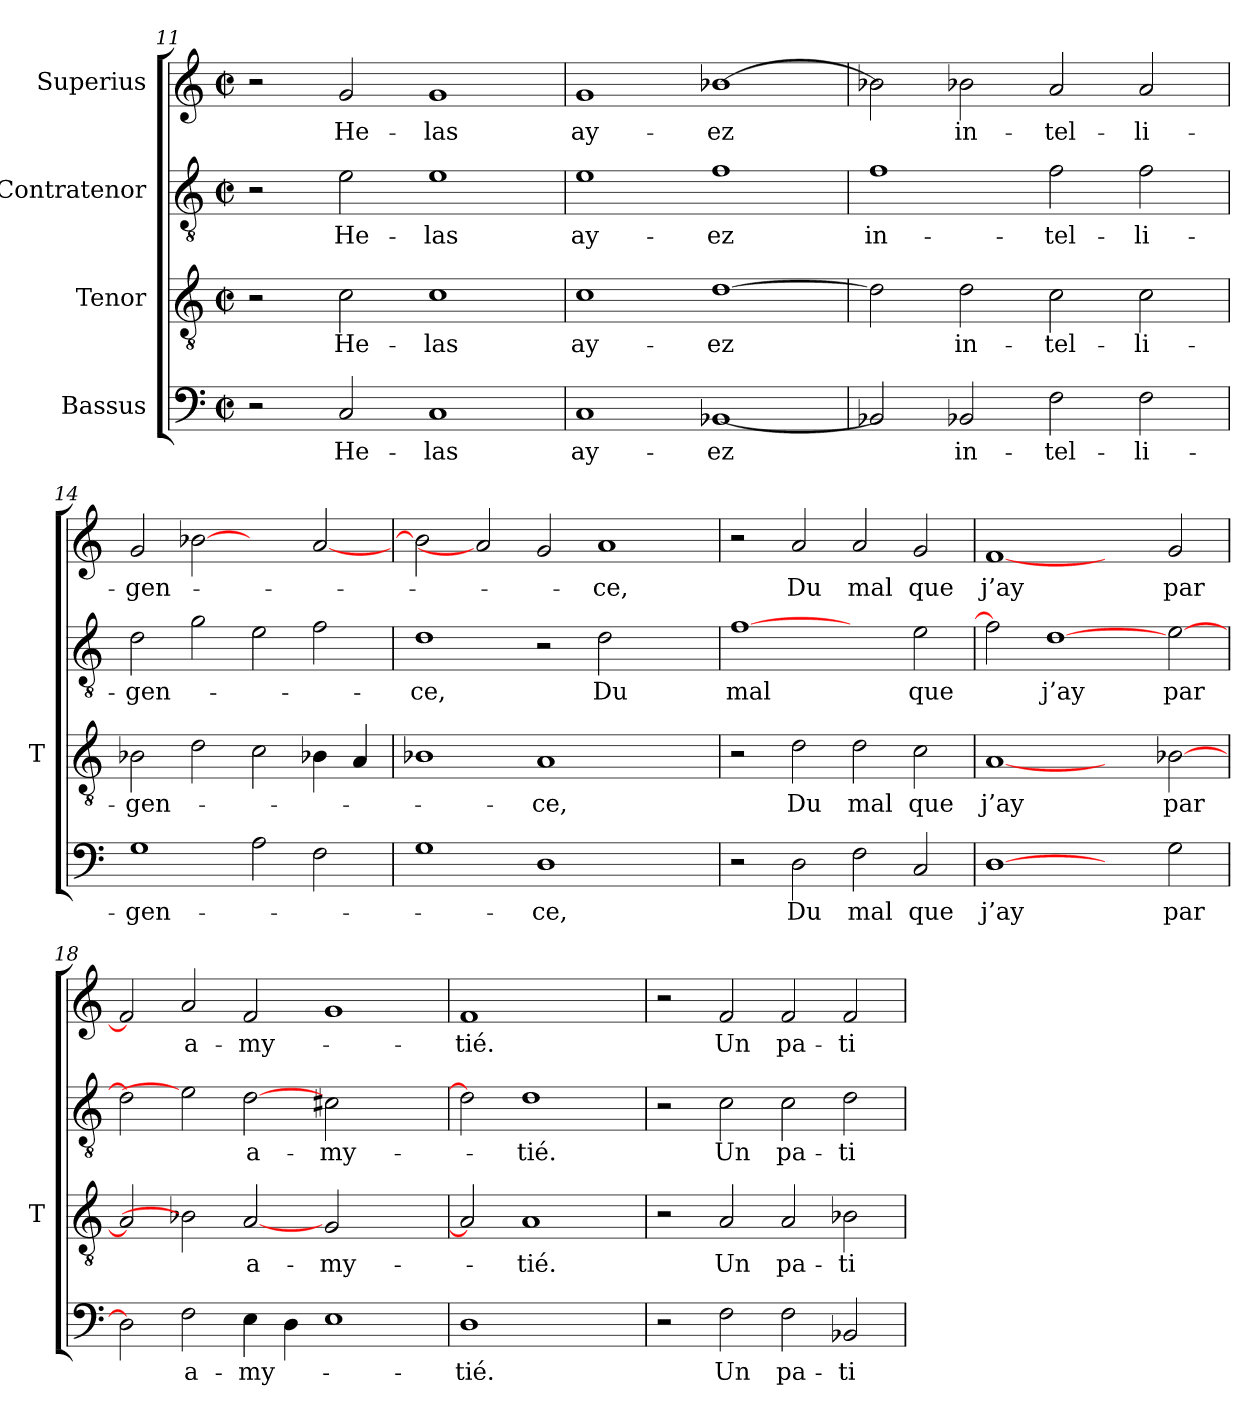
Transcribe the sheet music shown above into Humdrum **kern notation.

**kern	**text	**kern	**text	**kern	**text	**kern	**text
*part4	*part4	*part3	*part3	*part2	*part2	*part1	*part1
*staff4	*staff4	*staff3	*staff3	*staff2	*staff2	*staff1	*staff1
*I"Bassus	*	*I"Tenor	*	*I"Contratenor	*	*I"Superius	*
*	*	*I'T	*	*	*	*	*
*clefF4	*	*clefGv2	*	*clefGv2	*	*clefG2	*
*k[]	*	*k[]	*	*k[]	*	*k[]	*
*C:	*	*C:	*	*C:	*	*C:	*
*M2/2	*	*M2/2	*	*M2/2	*	*M2/2	*
*met(c|)	*	*met(c|)	*	*met(c|)	*	*met(c|)	*
=11	=11	=11	=11	=11	=11	=11	=11
2r	.	2r	.	2r	.	2r	.
2C	He-	2c	He-	2e	He-	2g	He-
1C	-las	1c	-las	1e	-las	1g	-las
=12	=12	=12	=12	=12	=12	=12	=12
1C	ay-	1c	ay-	1e	ay-	1g	ay-
[1BB-X	-ez	[1d	-ez	1f	-ez	[1b-X	-ez
=13	=13	=13	=13	=13	=13	=13	=13
2BB-X]	.	2d]	.	1f	in-	2b-X]	.
2BB-X	in-	2d	in-	.	.	2b-X	in-
2F	tel-	2c	tel-	2f	tel-	2a	tel-
2F	li-	2c	li-	2f	li-	2a	li-
=14	=14	=14	=14	=14	=14	=14	=14
1G	gen-	2B-X	gen-	2d	gen-	2g	gen-
.	.	2d	.	2g	.	[2b-X	.
2A	.	2c	.	2e	.	2ryy	.
2F	.	4B-X	.	2f	.	[2a	.
.	.	4A	.	.	.	.	.
=15	=15	=15	=15	=15	=15	=15	=15
1G	.	1B-X	.	1d	-ce,	2b-]	.
.	.	.	.	.	.	2a]	.
1D	-ce,	1A	-ce,	2r	.	2g	.
.	.	.	.	2d	-Du	1a	-ce,
2ryy	.	2ryy	.	2ryy	.	.	.
!!LO:PB:g=z
=16	=16	=16	=16	=16	=16	=16	=16
2r	.	2r	.	[1f	-mal	2r	.
2D	-Du	2d	-Du	.	.	2a	-Du
2F	-mal	2d	-mal	2ryy	.	2a	-mal
2C	-que	2c	-que	2e	-que	2g	-que
=17	=17	=17	=17	=17	=17	=17	=17
[1D	-j’ay	[1A	-j’ay	2f]	.	[1f	-j’ay
.	.	.	.	[1d	-j’ay	.	.
2ryy	.	2ryy	.	.	.	2ryy	.
2G	-par	[2B-X	-par	[2e	-par	2g	-par
=18	=18	=18	=18	=18	=18	=18	=18
2D]	.	2A]	.	2d]	.	2f]	.
2F	a-	2B-X]	.	2e]	.	2a	a-
4E	my-	[2A	a-	[2d	a-	2f	my-
4D	.	.	.	.	.	.	.
1E	.	2G	my-	2c#X	my-	1g	.
.	.	2ryy	.	2ryy	.	.	.
=19	=19	=19	=19	=19	=19	=19	=19
1D	-tié.	2A]	.	2d]	.	1f	-tié.
.	.	1A	-tié.	1d	-tié.	.	.
2ryy	.	.	.	.	.	2ryy	.
=20	=20	=20	=20	=20	=20	=20	=20
2r	.	2r	.	2r	.	2r	.
2F	-Un	2A	-Un	2c	-Un	2f	-Un
2F	pa-	2A	pa-	2c	pa-	2f	pa-
2BB-X	ti-	2B-X	ti-	2d	ti-	2f	ti-
=	=	=	=	=	=	=	=
*-	*-	*-	*-	*-	*-	*-	*-
